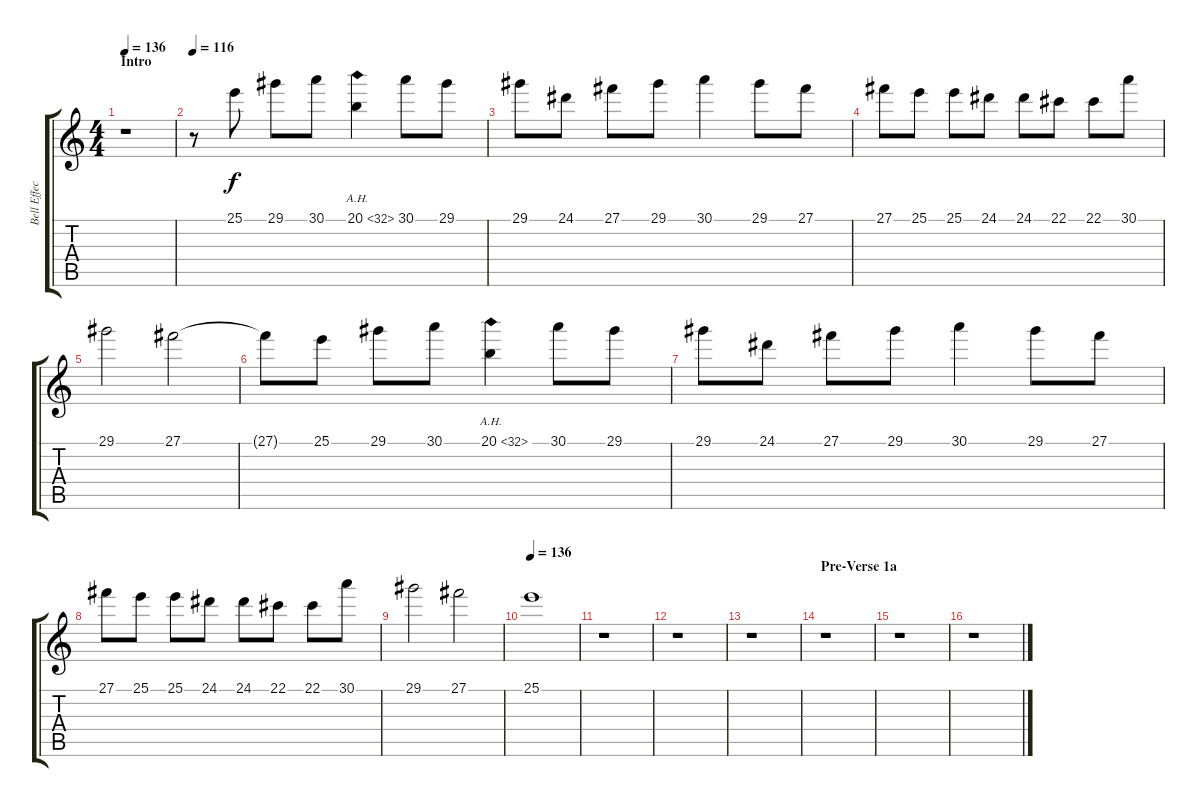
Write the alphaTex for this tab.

\track ("Bell Effect" "Bell Effec") {instrument tubularbells}
\staff {score tabs}
\tuning (Eb4 Bb3 Gb3 Db3 Ab2 Eb2) {hide}
\ts (4 4)
\section ("" "Intro")
\tempo 136
\tempo 116
\tempo 136
\clef g2
\ks c
r.1{dy f instrument tubularbells} |
\tempo 116
r.8 25.1.8 29.1.8 30.1.8 20.1{ah 12}.4 30.1.8 29.1.8 |
29.1.8 24.1.8 27.1.8 29.1.8 30.1.4 29.1.8 27.1.8 |
27.1.8 25.1.8 25.1.8 24.1.8 24.1.8 22.1.8 22.1.8 30.1.8 |
29.1.2 27.1.2 |
27.1{t}.8 25.1.8 29.1.8 30.1.8 20.1{ah 12}.4 30.1.8 29.1.8 |
29.1.8 24.1.8 27.1.8 29.1.8 30.1.4 29.1.8 27.1.8 |
27.1.8 25.1.8 25.1.8 24.1.8 24.1.8 22.1.8 22.1.8 30.1.8 |
29.1.2 27.1.2 |
\tempo 136
25.1.1 |
r.1 |
r.1 |
r.1 |
\section ("" "Pre-Verse 1a")
r.1 |
r.1 |
r.1
